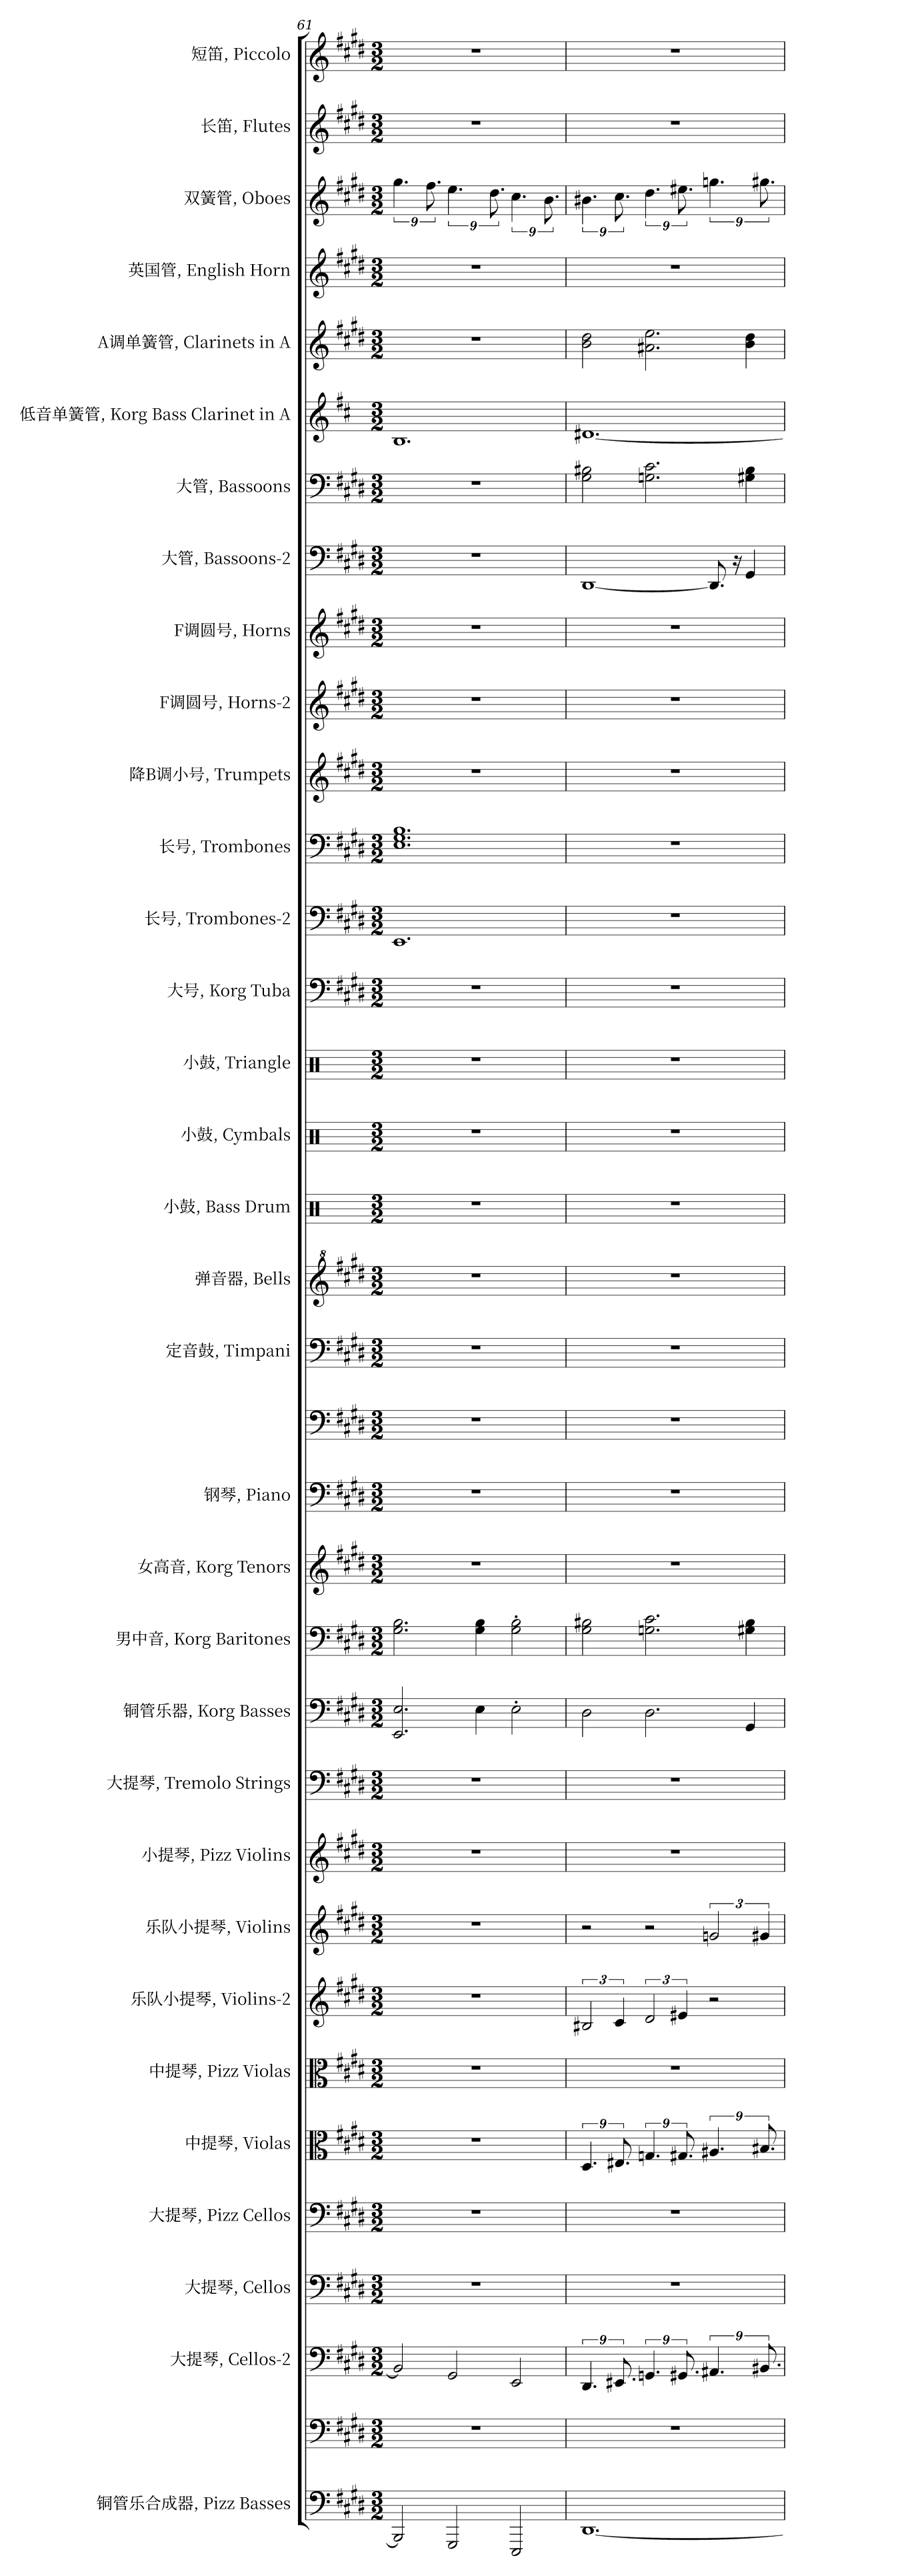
**kern	**kern	**kern	**kern	**kern	**kern	**kern	**kern	**kern	**kern	**kern	**kern	**kern	**kern	**kern	**kern	**kern	**kern	**kern	**kern	**kern	**kern	**kern	**kern	**kern	**kern	**kern	**kern	**kern	**kern	**kern	**kern	**kern	**kern	**kern
*part33	*part33	*part32	*part31	*part30	*part29	*part28	*part27	*part26	*part25	*part24	*part23	*part22	*part21	*part20	*part20	*part19	*part18	*part17	*part16	*part15	*part14	*part13	*part12	*part11	*part10	*part9	*part8	*part7	*part6	*part5	*part4	*part3	*part2	*part1
*staff35	*staff34	*staff33	*staff32	*staff31	*staff30	*staff29	*staff28	*staff27	*staff26	*staff25	*staff24	*staff23	*staff22	*staff21	*staff20	*staff19	*staff18	*staff17	*staff16	*staff15	*staff14	*staff13	*staff12	*staff11	*staff10	*staff9	*staff8	*staff7	*staff6	*staff5	*staff4	*staff3	*staff2	*staff1
*I"铜管乐合成器, Pizz Basses	*	*I"大提琴, Cellos-2	*I"大提琴, Cellos	*I"大提琴, Pizz Cellos	*I"中提琴, Violas	*I"中提琴, Pizz Violas	*I"乐队小提琴, Violins-2	*I"乐队小提琴, Violins	*I"小提琴, Pizz Violins	*I"大提琴, Tremolo Strings	*I"铜管乐器, Korg Basses	*I"男中音, Korg Baritones	*I"女高音, Korg Tenors	*I"钢琴, Piano	*	*I"定音鼓, Timpani	*I"弹音器, Bells	*I"小鼓, Bass Drum	*I"小鼓, Cymbals	*I"小鼓, Triangle	*I"大号, Korg Tuba	*I"长号, Trombones-2	*I"长号, Trombones	*I"降B调小号, Trumpets	*I"F调圆号, Horns-2	*I"F调圆号, Horns	*I"大管, Bassoons-2	*I"大管, Bassoons	*I"低音单簧管, Korg Bass Clarinet in A	*I"A调单簧管, Clarinets in A	*I"英国管, English Horn	*I"双簧管, Oboes	*I"长笛, Flutes	*I"短笛, Piccolo
*	*	*	*	*	*I'Vla.	*I'Vla.	*I'Vlns.	*I'Vlns.	*I'Vln.	*	*	*I'Bar.	*	*I'Pno.	*	*I'Timp.	*	*	*	*	*I'Tba.	*I'Tbn.	*I'Tbn.	*I'B♭ Tpt.	*I'F Hn.	*I'F Hn.	*I'Bsn.	*I'Bsn.	*I'B. Cl.	*I'A Cl.	*I'E. Hn.	*I'Ob.	*I'Fl.	*I'Picc.
!!LO:PB:g=z
*clefF4	*clefF4	*clefF4	*clefF4	*clefF4	*clefC3	*clefC3	*clefG2	*clefG2	*clefG2	*clefF4	*clefF4	*clefF4	*clefG2	*clefF4	*clefF4	*clefF4	*clefG^2	*clefX	*clefX	*clefX	*clefF4	*clefF4	*clefF4	*clefG2	*clefG2	*clefG2	*clefF4	*clefF4	*clefG2	*clefG2	*clefG2	*clefG2	*clefG2	*clefG2
*	*	*	*	*	*	*	*	*	*	*	*	*	*	*	*	*	*	*	*	*	*	*	*	*ITrd1c2	*ITrd4c7	*ITrd4c7	*	*	*ITrd8c14	*ITrd2c3	*ITrd4c7	*	*	*ITrd-7c-12
*k[f#c#g#d#]	*k[f#c#g#d#]	*k[f#c#g#d#]	*k[f#c#g#d#]	*k[f#c#g#d#]	*k[f#c#g#d#]	*k[f#c#g#d#]	*k[f#c#g#d#]	*k[f#c#g#d#]	*k[f#c#g#d#]	*k[f#c#g#d#]	*k[f#c#g#d#]	*k[f#c#g#d#]	*k[f#c#g#d#]	*k[f#c#g#d#]	*k[f#c#g#d#]	*k[f#c#g#d#]	*k[f#c#g#d#]	*k[]	*k[]	*k[]	*k[f#c#g#d#]	*k[f#c#g#d#]	*k[f#c#g#d#]	*k[f#c#]	*k[f#c#g#]	*k[f#c#g#]	*k[f#c#g#d#]	*k[f#c#g#d#]	*k[f#c#]	*k[f#c#g#d#a#e#b#]	*k[f#c#g#]	*k[f#c#g#d#]	*k[f#c#g#d#]	*k[f#c#g#d#]
*M3/2	*M3/2	*M3/2	*M3/2	*M3/2	*M3/2	*M3/2	*M3/2	*M3/2	*M3/2	*M3/2	*M3/2	*M3/2	*M3/2	*M3/2	*M3/2	*M3/2	*M3/2	*M3/2	*M3/2	*M3/2	*M3/2	*M3/2	*M3/2	*M3/2	*M3/2	*M3/2	*M3/2	*M3/2	*M3/2	*M3/2	*M3/2	*M3/2	*M3/2	*M3/2
*MM105	*MM105	*MM105	*MM105	*MM105	*MM105	*MM105	*MM105	*MM105	*MM105	*MM105	*MM105	*MM105	*MM105	*MM105	*MM105	*MM105	*MM105	*MM105	*MM105	*MM105	*MM105	*MM105	*MM105	*MM105	*MM105	*MM105	*MM105	*MM105	*MM105	*MM105	*MM105	*MM105	*MM105	*MM105
=61	=61	=61	=61	=61	=61	=61	=61	=61	=61	=61	=61	=61	=61	=61	=61	=61	=61	=61	=61	=61	=61	=61	=61	=61	=61	=61	=61	=61	=61	=61	=61	=61	=61	=61
2BBB/]	1.r	2BB/]	1.r	1.r	1.r	1.r	1.r	1.r	1.r	1.r	2.EE/ 2.E/	2.G#\ 2.B\	1.r	1.r	1.r	1.r	1.r	1.r	1.r	1.r	1.r	1.EE	1.E 1.G# 1.B	1.r	1.r	1.r	1.r	1.r	1.BB	1.r	1.r	9%2.gg#\	1.r	1.r
.	.	.	.	.	.	.	.	.	.	.	.	.	.	.	.	.	.	.	.	.	.	.	.	.	.	.	.	.	.	.	.	9.ff#\	.	.
2GGG#/	.	2GG#/	.	.	.	.	.	.	.	.	.	.	.	.	.	.	.	.	.	.	.	.	.	.	.	.	.	.	.	.	.	9%2.ee\	.	.
.	.	.	.	.	.	.	.	.	.	.	4E\	4G#\ 4B\	.	.	.	.	.	.	.	.	.	.	.	.	.	.	.	.	.	.	.	.	.	.
.	.	.	.	.	.	.	.	.	.	.	.	.	.	.	.	.	.	.	.	.	.	.	.	.	.	.	.	.	.	.	.	9.dd#\	.	.
2EEE/	.	2EE/	.	.	.	.	.	.	.	.	2E'\	2G#\' 2B\'	.	.	.	.	.	.	.	.	.	.	.	.	.	.	.	.	.	.	.	9%2.cc#\	.	.
.	.	.	.	.	.	.	.	.	.	.	.	.	.	.	.	.	.	.	.	.	.	.	.	.	.	.	.	.	.	.	.	9.b\	.	.
=62	=62	=62	=62	=62	=62	=62	=62	=62	=62	=62	=62	=62	=62	=62	=62	=62	=62	=62	=62	=62	=62	=62	=62	=62	=62	=62	=62	=62	=62	=62	=62	=62	=62	=62
[1.DD#	1.r	9%2.DD#/	1.r	1.r	9%2.D#/	1.r	3B#X/	2r	1.r	1.r	2D#\	2G#\ 2B#X\	1.r	1.r	1.r	1.r	1.r	1.r	1.r	1.r	1.r	1.r	1.r	1.r	1.r	1.r	[1DD#	2G#\ 2B#X\	[1.D#X	2g#\ 2b#\	1.r	9%2.b#X\	1.r	1.r
.	.	9.EE#X/	.	.	9.E#X/	.	6c#/	.	.	.	.	.	.	.	.	.	.	.	.	.	.	.	.	.	.	.	.	.	.	.	.	9.cc#\	.	.
.	.	9%2.GGn/	.	.	9%2.Gn/	.	3d#/	2r	.	.	2.D#\	2.Gn\ 2.c#\	.	.	.	.	.	.	.	.	.	.	.	.	.	.	.	2.Gn\ 2.c#\	.	2.f##X\ 2.cc#\	.	9%2.dd#\	.	.
.	.	9.GG#X/	.	.	9.G#X/	.	6e#X/	.	.	.	.	.	.	.	.	.	.	.	.	.	.	.	.	.	.	.	.	.	.	.	.	9.ee#X\	.	.
.	.	9%2.AA#X/	.	.	9%2.A#X/	.	2r	3gn/	.	.	.	.	.	.	.	.	.	.	.	.	.	.	.	.	.	.	8.DD#/]	.	.	.	.	9%2.ggn\	.	.
.	.	.	.	.	.	.	.	.	.	.	.	.	.	.	.	.	.	.	.	.	.	.	.	.	.	.	16r	.	.	.	.	.	.	.
.	.	.	.	.	.	.	.	.	.	.	4GG#/	4G#X\ 4B#\	.	.	.	.	.	.	.	.	.	.	.	.	.	.	4GG#/	4G#X\ 4B#\	.	4g#\ 4b#\	.	.	.	.
.	.	9.BB#X/	.	.	9.B#X/	.	.	6g#X/	.	.	.	.	.	.	.	.	.	.	.	.	.	.	.	.	.	.	.	.	.	.	.	9.gg#X\	.	.
=	=	=	=	=	=	=	=	=	=	=	=	=	=	=	=	=	=	=	=	=	=	=	=	=	=	=	=	=	=	=	=	=	=	=
*-	*-	*-	*-	*-	*-	*-	*-	*-	*-	*-	*-	*-	*-	*-	*-	*-	*-	*-	*-	*-	*-	*-	*-	*-	*-	*-	*-	*-	*-	*-	*-	*-	*-	*-
